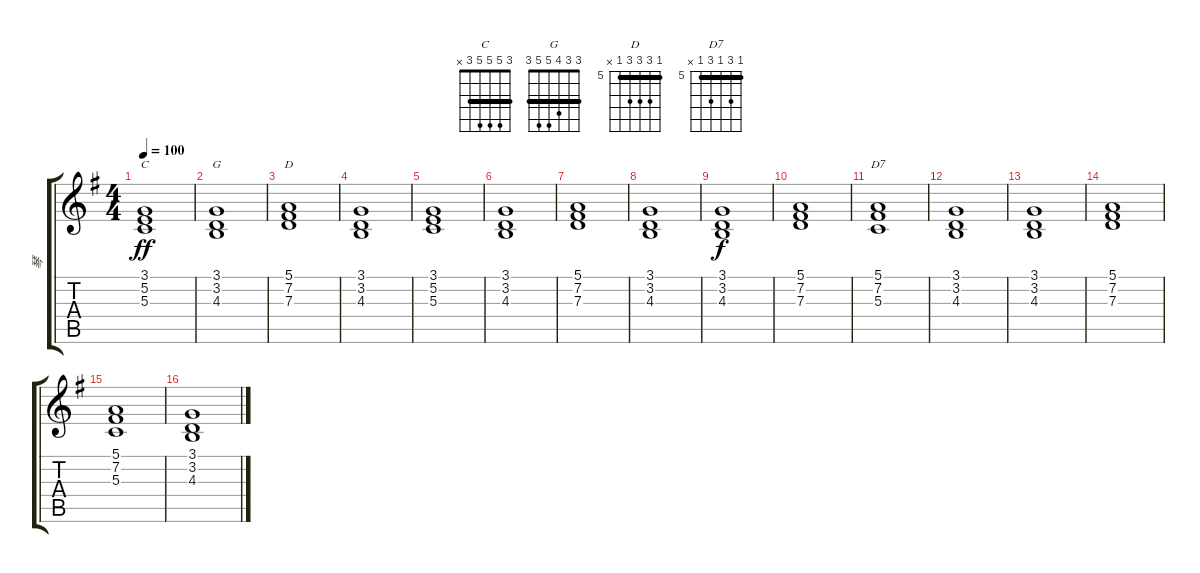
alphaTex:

\track ("琴" "琴") {instrument stringensemble1}
\staff {score tabs}
\tuning (E4 B3 G3 D3 A2 E2) {hide}
\chord ("C" 3 5 5 5 3 x) {barre 3}
\chord ("G" 3 3 4 5 5 3) {barre 3}
\chord ("D" 5 7 7 7 5 x) {firstfret 5 barre 5}
\chord ("D7" 5 7 5 7 5 x) {firstfret 5 barre 5}
\ts (4 4)
\tempo 100
\clef g2
\ks g
(3.1 5.2 5.3).1{ch "C" dy ff} |
(3.1 3.2 4.3).1{ch "G"} |
(5.1 7.2 7.3).1{ch "D"} |
(3.1 3.2 4.3).1 |
(3.1 5.2 5.3).1 |
(3.1 3.2 4.3).1 |
(5.1 7.2 7.3).1 |
(3.1 3.2 4.3).1 |
(3.1 3.2 4.3).1{dy f} |
(5.1 7.2 7.3).1 |
(5.1 7.2 5.3).1{ch "D7"} |
(3.1 3.2 4.3).1 |
(3.1 3.2 4.3).1 |
(5.1 7.2 7.3).1 |
(5.1 7.2 5.3).1 |
(3.1 3.2 4.3).1
